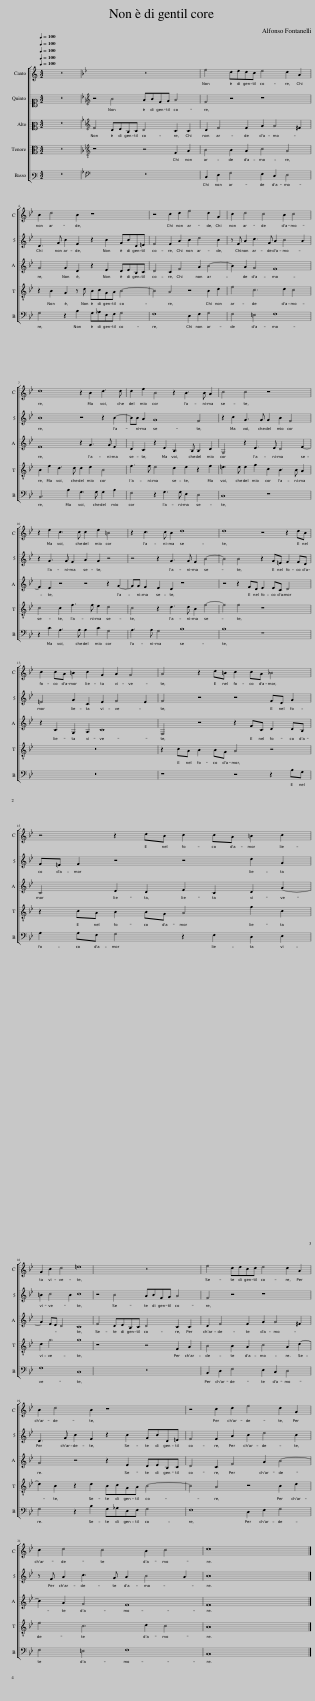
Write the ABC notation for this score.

X:1
%%score [ 1 2 3 4 5 ]
L:1/8
Q:1/4=100
M:4/2
I:linebreak $
K:C
V:1 treble
V:2 alto1
V:3 alto2
V:4 alto
V:5 bass3
V:1
 z16 |[K:Bb] z16 | f4 dedc e4 d2 A2 |$ B2 d4 B2 z8 | z4 c2 d2 f4 d2 G2 | %5
 c2 d4 c4 B2 c4 |$ d8 z2 B2 d3 d | d2 f2 B4 z2 B3 B A2 | c4 c4 z8 |$ z2 e2 c3 c c2 e2 =B4 | %10
 z2 c3 c B2 d8 | d8 z4 z2 dB |$ c2 cA =B2 c2 G2 A2 G4 | A4 z2 d=B c2 cA _B4 |$ z4 z2 dB c2 cA =B2 c2 |$ %15
 G2 c2 d4 =e8 | z16 | f4 decd e4 d2 A2 |$ B2 d4 B2 z8 | z4 c2 d2 f4 d2 G2 |$ %20
 c2 d4 c4 B2 c4 | d16 |] %22
V:2
 z16 |[K:Bb][K:treble] z4 B4 ABFG A4 | F4 z4 z8 |$ D3 G B2 F2 z2 B2 GBD=E | F4 F2 A2 B2 d4 B2 | %5
 z F A2 c3 G A2 B4 A2 |$ B8 z4 z2 B2- | BB A2 G8 F4 | z2 c2 G3 G G2 B2 F4 |$ z2 G3 G F2 A2 G2 z4 | %10
 z4 z2 G3 G F2 B4- | B4 B4 z2 G=E F2 FD |$ =E4 G2 C2 E2 F4 E2 | F4 z4 z4 FD G2 |$ F=E F2 z4 z4 d2 G2 |$ %15
 =B2 c4 B2 c8 | z4 B4 ABFG A4 | F4 z4 z8 |$ D3 G B2 F2 z2 B2 GBD=E | F4 F2 A2 B2 d4 B2 |$ %20
 z F A2 c3 G A2 B4 A2 | B16 |] %22
V:3
 z16 |[K:Bb][K:treble] F4 DEB,C D4 C2 C2 | D2 F4 F2 G2 G4 ^F2 |$ G4 G2 D2 z2 E2 DEB,C | D4 C2 F4 A2 B4- | %5
 B2 A2 G4 F8 |$ F8 z2 G3 G F2 | D2 C2 z2 E2 B,3 B, B,2 D2 | G,4 z2 E3 E D4 F2- |$ F2 E2 z4 z4 z2 G2- | %10
 GG F2 E2 D2 z8 | z4 z2 FD E2 EC D4 |$ z2 C2 G,2 A,2 C8 | F,4 z4 z2 FC D2 DB, |$ C4 E2 D2 F2 C2 D2 G2- |$ %15
 G2 FE D4 C8 | F4 DEB,C D4 C2 C2 | D2 F4 F2 G2 G4 ^F2 |$ G4 z4 z2 E2 DEB,C | D4 C2 F4 A2 B4- |$ %20
 B2 A2 G4 F8 | F16 |] %22
V:4
 z16 |[K:Bb][K:treble-8] z8 z4 F2 A2 | B4 B2 A2 c4 A4 |$ z2 B2 G2 z d BcGA B4- | B4 A4 z4 B2 d2 | %5
 f4 c6 d2 c4 |$ B2 f2 d3 d d2 e2 B4 | f3 f e4 d2 e2 z2 f2 | =e3 e e2 g2 c2 B3 B A2 |$ c4 c2 f3 f e2 d4 | %10
 c4 z2 d3 d B2 f4- | f4 f4 z8 |$ z16 | z2 cA B2 BG A4 z4 |$ z2 cA B2 BG A4 f2 c2 |$ %15
 d2 g6 g8 | z8 z4 F2 A2 | B4 B2 A2 c4 A2 d2- |$ d2 B2 z2 d2 BcGA B4- | B4 A4 z4 B2 d2 |$ %20
 f4 c6 d2 c4 | B16 |] %22
V:5
 z16 |[K:Bb][K:bass] z16 | B,,2 D,2 F,4 E,2 C,2 D,4 |$ G,4 z2 B,2 G,_A,E,F, G,4 | F,8 D,2 F,2 G,4 | %5
 F,4 =E,4 F,8 |$ B,,6 B,2 G,3 G, G,2 B,2 | F,4 z2 G,3 G, E,2 D,4 | C,8 z8 |$ z2 C2 A,3 A, A,2 C2 G,4 | %10
 A,3 A, G,4 B,8 | B,8 z8 |$ z16 | z8 z4 z2 B,G, |$ A,2 A,F, G,4 z2 F,2 D,2 E,2 |$ %15
 G,8 C,8 | z16 | B,,2 D,2 F,4 E,2 C,2 D,4 |$ G,4 z2 B,2 G,_A,E,F, G,4 | F,8 D,2 F,2 G,4 |$ %20
 F,4 =E,4 F,8 | B,,16 |] %22
